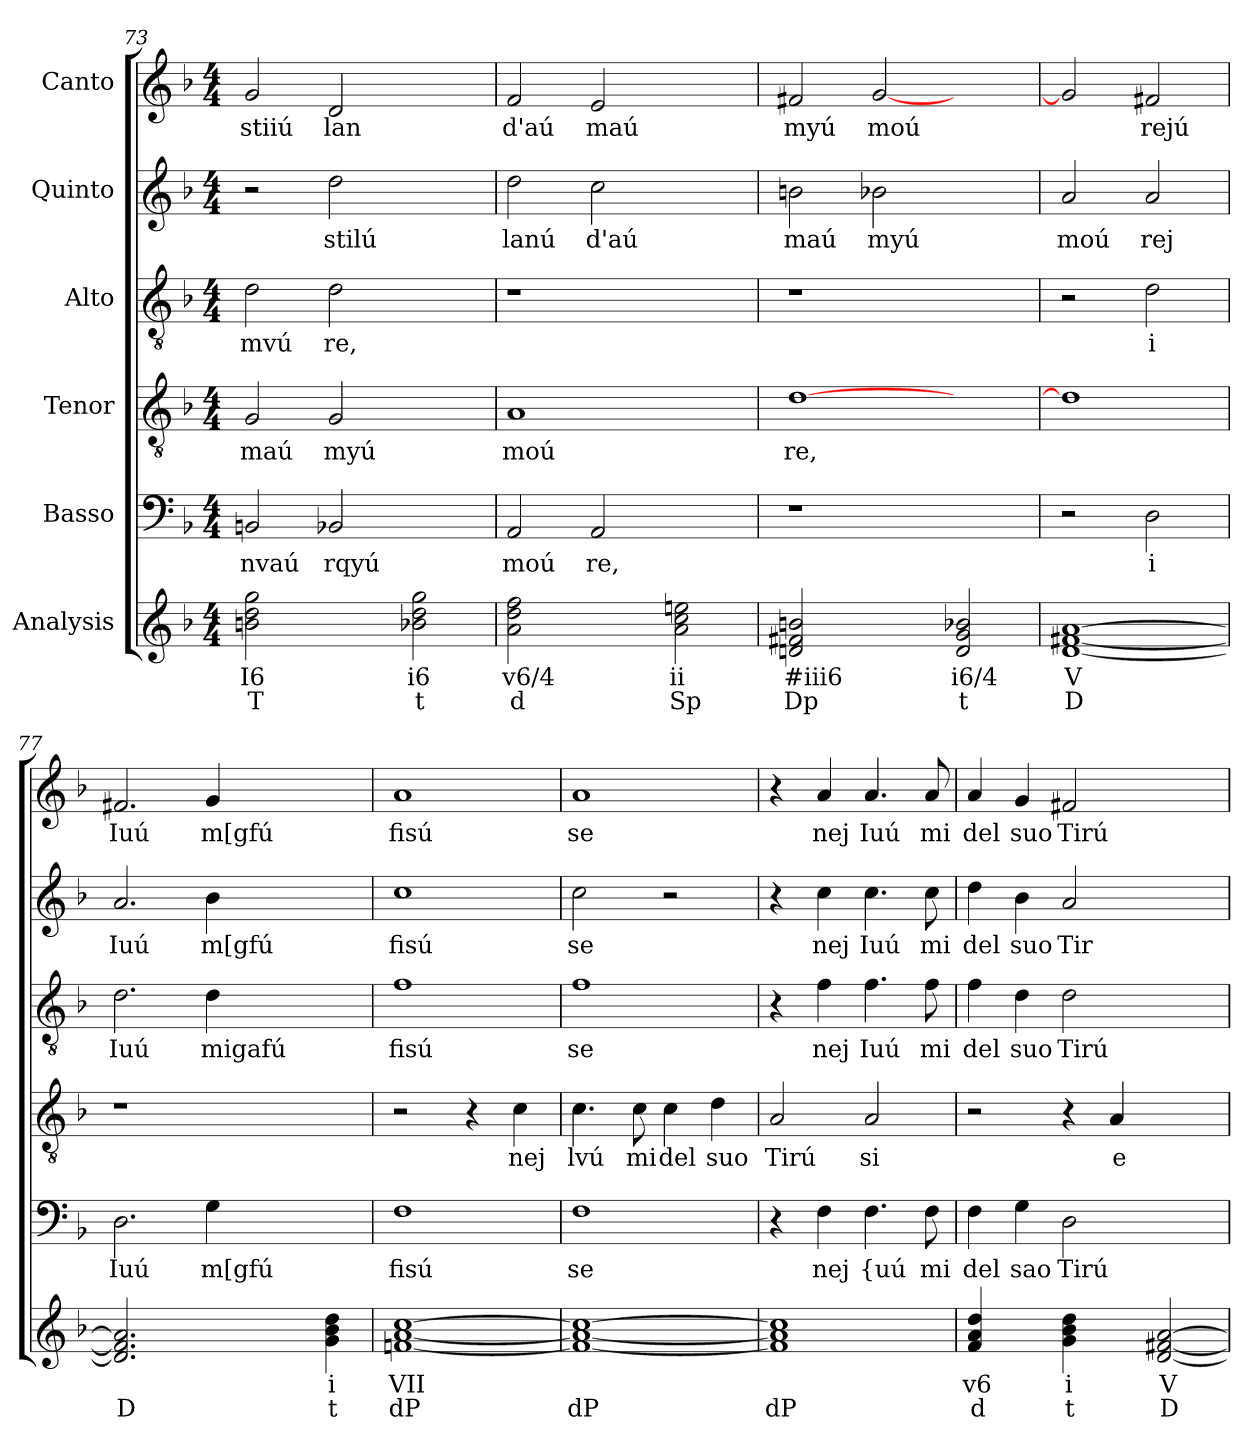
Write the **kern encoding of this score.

**kern	**text	**text	**kern	**text	**kern	**text	**kern	**text	**kern	**text	**kern	**text
*part6	*part6	*part6	*part5	*part5	*part4	*part4	*part3	*part3	*part2	*part2	*part1	*part1
*staff6	*staff6	*staff6	*staff5	*staff5	*staff4	*staff4	*staff3	*staff3	*staff2	*staff2	*staff1	*staff1
*I"Analysis	*	*	*I"Basso	*	*I"Tenor	*	*I"Alto	*	*I"Quinto	*	*I"Canto	*
*	*	*	*clefF4	*	*clefGv2	*	*clefGv2	*	*clefG2	*	*clefG2	*
*k[b-]	*	*	*k[b-]	*	*k[b-]	*	*k[b-]	*	*k[b-]	*	*k[b-]	*
*	*	*	*F:	*	*F:	*	*F:	*	*F:	*	*F:	*
*M4/4	*	*	*M4/4	*	*M4/4	*	*M4/4	*	*M4/4	*	*M4/4	*
=73	=73	=73	=73	=73	=73	=73	=73	=73	=73	=73	=73	=73
!	!	!	!	!LO:LY:b	!	!	!	!	!	!	!	!
!	!	!	!	!	!	!LO:LY:b	!	!	!	!	!	!
!	!	!	!	!	!	!	!	!LO:LY:b	!	!	!	!
!	!	!	!	!	!	!	!	!	!	!	!	!LO:LY:b
2bn 2dd 2gg	I6	T	2BBn/	nvaú	2G/	maú	2d\	mvú	2r	.	2g/	stiiú
!	!	!	!	!LO:LY:b	!	!	!	!	!	!	!	!
!	!	!	!	!	!	!LO:LY:b	!	!	!	!	!	!
!	!	!	!	!	!	!	!	!LO:LY:b	!	!	!	!
!	!	!	!	!	!	!	!	!	!	!LO:LY:b	!	!
!	!	!	!	!	!	!	!	!	!	!	!	!LO:LY:b
2ryy	.	.	2BB-X/	rqyú	2G/	myú	2d\	re,	2dd\	stilú	2d/	lan
2b-X 2dd 2gg	i6	t	2ryy	.	2ryy	.	2ryy	.	2ryy	.	2ryy	.
=74	=74	=74	=74	=74	=74	=74	=74	=74	=74	=74	=74	=74
!	!	!	!	!LO:LY:b	!	!	!	!	!	!	!	!
!	!	!	!	!	!	!LO:LY:b	!	!	!	!	!	!
!	!	!	!	!	!	!	!	!	!	!LO:LY:b	!	!
!	!	!	!	!	!	!	!	!	!	!	!	!LO:LY:b
2a 2dd 2ff	v6/4	d	2AA/	moú	1A	moú	1r	.	2dd\	lanú	2f/	d'aú
!	!	!	!	!LO:LY:b	!	!	!	!	!	!	!	!
!	!	!	!	!	!	!	!	!	!	!LO:LY:b	!	!
!	!	!	!	!	!	!	!	!	!	!	!	!LO:LY:b
2ryy	.	.	2AA/	re,	.	.	.	.	2cc\	d'aú	2e/	maú
2a 2cc 2een	ii	Sp	2ryy	.	2ryy	.	2ryy	.	2ryy	.	2ryy	.
=75	=75	=75	=75	=75	=75	=75	=75	=75	=75	=75	=75	=75
!	!	!	!	!	!	!LO:LY:b	!	!	!	!	!	!
!	!	!	!	!	!	!	!	!	!	!LO:LY:b	!	!
!	!	!	!	!	!	!	!	!	!	!	!	!LO:LY:b
2dn 2f#X 2bn	#iii6	Dp	1r	.	[1d	re,	1r	.	2bn\	maú	2f#X/	myú
!	!	!	!	!	!	!	!	!	!	!LO:LY:b	!	!
!	!	!	!	!	!	!	!	!	!	!	!	!LO:LY:b
2ryy	.	.	.	.	.	.	.	.	2b-X\	myú	[2g/	moú
2d 2g 2b-X	i6/4	t	2ryy	.	2ryy	.	2ryy	.	2ryy	.	2ryy	.
=76	=76	=76	=76	=76	=76	=76	=76	=76	=76	=76	=76	=76
!	!	!	!	!	!	!	!	!	!	!LO:LY:b	!	!
[1d [1f#X [1a	V	D	2r	.	1d]	.	2r	.	2a/	moú	2g/]	.
!	!	!	!	!LO:LY:b	!	!	!	!	!	!	!	!
!	!	!	!	!	!	!	!	!LO:LY:b	!	!	!	!
!	!	!	!	!	!	!	!	!	!	!LO:LY:b	!	!
!	!	!	!	!	!	!	!	!	!	!	!	!LO:LY:b
.	.	.	2D\	i	.	.	2d\	i	2a/	rej	2f#X/	rejú
=77	=77	=77	=77	=77	=77	=77	=77	=77	=77	=77	=77	=77
!	!	!	!	!LO:LY:b	!	!	!	!	!	!	!	!
!	!	!	!	!	!	!	!	!LO:LY:b	!	!	!	!
!	!	!	!	!	!	!	!	!	!	!LO:LY:b	!	!
!	!	!	!	!	!	!	!	!	!	!	!	!LO:LY:b
2.d] 2.f#] 2.a]	.	D	2.D\	Iuú	1r	.	2.d\	Iuú	2.a/	Iuú	2.f#X/	Iuú
!	!	!	!	!LO:LY:b	!	!	!	!	!	!	!	!
!	!	!	!	!	!	!	!	!LO:LY:b	!	!	!	!
!	!	!	!	!	!	!	!	!	!	!LO:LY:b	!	!
!	!	!	!	!	!	!	!	!	!	!	!	!LO:LY:b
2.ryy	.	.	4G\	m[gfú	.	.	4d\	migafú	4b-\	m[gfú	4g/	m[gfú
.	.	.	2.ryy	.	2.ryy	.	2.ryy	.	2.ryy	.	2.ryy	.
4g 4b- 4dd	i	t	.	.	.	.	.	.	.	.	.	.
=78	=78	=78	=78	=78	=78	=78	=78	=78	=78	=78	=78	=78
!	!	!	!	!LO:LY:b	!	!	!	!	!	!	!	!
!	!	!	!	!	!	!	!	!LO:LY:b	!	!	!	!
!	!	!	!	!	!	!	!	!	!	!LO:LY:b	!	!
!	!	!	!	!	!	!	!	!	!	!	!	!LO:LY:b
[1fn [1a [1cc	VII	dP	1F	fisú	2r	.	1f	fisú	1cc	fisú	1a	fisú
.	.	.	.	.	4r	.	.	.	.	.	.	.
!	!	!	!	!	!	!LO:LY:b	!	!	!	!	!	!
.	.	.	.	.	4c\	nej	.	.	.	.	.	.
=79	=79	=79	=79	=79	=79	=79	=79	=79	=79	=79	=79	=79
!	!	!	!	!LO:LY:b	!	!	!	!	!	!	!	!
!	!	!	!	!	!	!LO:LY:b	!	!	!	!	!	!
!	!	!	!	!	!	!	!	!LO:LY:b	!	!	!	!
!	!	!	!	!	!	!	!	!	!	!LO:LY:b	!	!
!	!	!	!	!	!	!	!	!	!	!	!	!LO:LY:b
1f_ 1a_ 1cc_	.	dP	1F	se	4.c\	lvú	1f	se	2cc\	se	1a	se
!	!	!	!	!	!	!LO:LY:b	!	!	!	!	!	!
.	.	.	.	.	8c\	mi	.	.	.	.	.	.
!	!	!	!	!	!	!LO:LY:b	!	!	!	!	!	!
.	.	.	.	.	4c\	del	.	.	2r	.	.	.
!	!	!	!	!	!	!LO:LY:b	!	!	!	!	!	!
.	.	.	.	.	4d\	suo	.	.	.	.	.	.
=80	=80	=80	=80	=80	=80	=80	=80	=80	=80	=80	=80	=80
!	!	!	!	!	!	!LO:LY:b	!	!	!	!	!	!
1f] 1a] 1cc]	.	dP	4r	.	2A/	Tirú	4r	.	4r	.	4r	.
!	!	!	!	!LO:LY:b	!	!	!	!	!	!	!	!
!	!	!	!	!	!	!	!	!LO:LY:b	!	!	!	!
!	!	!	!	!	!	!	!	!	!	!LO:LY:b	!	!
!	!	!	!	!	!	!	!	!	!	!	!	!LO:LY:b
.	.	.	4F\	nej	.	.	4f\	nej	4cc\	nej	4a/	nej
!	!	!	!	!LO:LY:b	!	!	!	!	!	!	!	!
!	!	!	!	!	!	!LO:LY:b	!	!	!	!	!	!
!	!	!	!	!	!	!	!	!LO:LY:b	!	!	!	!
!	!	!	!	!	!	!	!	!	!	!LO:LY:b	!	!
!	!	!	!	!	!	!	!	!	!	!	!	!LO:LY:b
.	.	.	4.F\	{uú	2A/	si	4.f\	Iuú	4.cc\	Iuú	4.a/	Iuú
!	!	!	!	!LO:LY:b	!	!	!	!	!	!	!	!
!	!	!	!	!	!	!	!	!LO:LY:b	!	!	!	!
!	!	!	!	!	!	!	!	!	!	!LO:LY:b	!	!
!	!	!	!	!	!	!	!	!	!	!	!	!LO:LY:b
.	.	.	8F\	mi	.	.	8f\	mi	8cc\	mi	8a/	mi
=81	=81	=81	=81	=81	=81	=81	=81	=81	=81	=81	=81	=81
!	!	!	!	!LO:LY:b	!	!	!	!	!	!	!	!
!	!	!	!	!	!	!	!	!LO:LY:b	!	!	!	!
!	!	!	!	!	!	!	!	!	!	!LO:LY:b	!	!
!	!	!	!	!	!	!	!	!	!	!	!	!LO:LY:b
4f 4a 4dd	v6	d	4F\	del	2r	.	4f\	del	4dd\	del	4a/	del
!	!	!	!	!LO:LY:b	!	!	!	!	!	!	!	!
!	!	!	!	!	!	!	!	!LO:LY:b	!	!	!	!
!	!	!	!	!	!	!	!	!	!	!LO:LY:b	!	!
!	!	!	!	!	!	!	!	!	!	!	!	!LO:LY:b
4ryy	.	.	4G\	sao	.	.	4d\	suo	4b-\	suo	4g/	suo
!	!	!	!	!LO:LY:b	!	!	!	!	!	!	!	!
!	!	!	!	!	!	!	!	!LO:LY:b	!	!	!	!
!	!	!	!	!	!	!	!	!	!	!LO:LY:b	!	!
!	!	!	!	!	!	!	!	!	!	!	!	!LO:LY:b
4g 4b- 4dd	i	t	2D\	Tirú	4r	.	2d\	Tirú	2a/	Tir	2f#X/	Tirú
!	!	!	!	!	!	!LO:LY:b	!	!	!	!	!	!
4ryy	.	.	.	.	4A/	e	.	.	.	.	.	.
[2d [2f#X [2a	V	D	2ryy	.	2ryy	.	2ryy	.	2ryy	.	2ryy	.
=	=	=	=	=	=	=	=	=	=	=	=	=
*-	*-	*-	*-	*-	*-	*-	*-	*-	*-	*-	*-	*-
